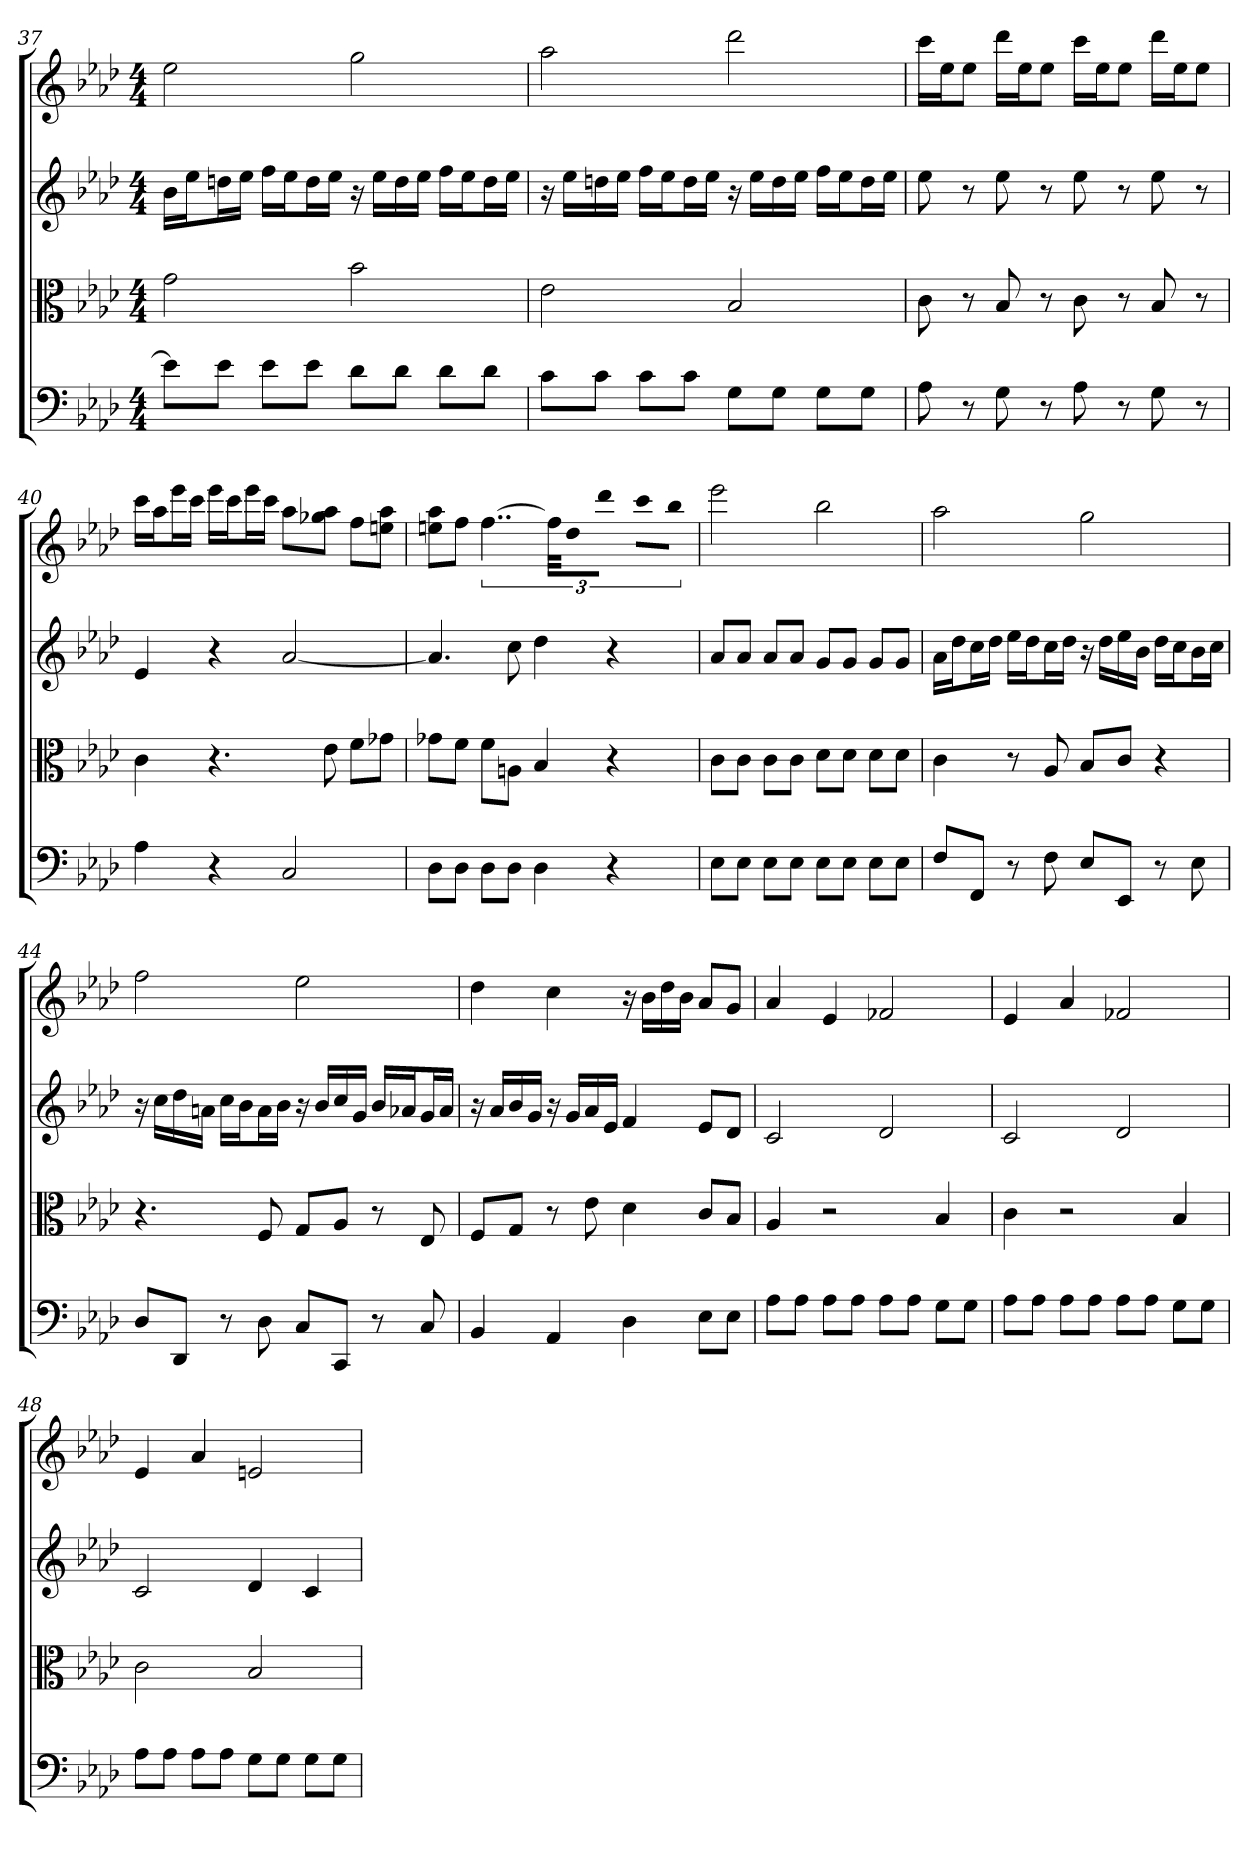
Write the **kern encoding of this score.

**kern	**kern	**kern	**kern
*part4	*part3	*part2	*part1
*staff4	*staff3	*staff2	*staff1
*clefF4	*clefC3	*clefG2	*clefG2
*k[b-e-a-d-]	*k[b-e-a-d-]	*k[b-e-a-d-]	*k[b-e-a-d-]
*f:	*f:	*f:	*f:
*M4/4	*M4/4	*M4/4	*M4/4
=37	=37	=37	=37
8e-\L]	2g	16b-\LL	2ee-
.	.	16ee-\J	.
8e-\J	.	16ddn\L	.
.	.	16ee-\JJ	.
8e-\L	.	16ff\LL	.
.	.	16ee-\J	.
8e-\J	.	16dd\L	.
.	.	16ee-\JJ	.
8d-\L	2b-	16r	2gg
.	.	16ee-\LL	.
8d-\J	.	16dd\	.
.	.	16ee-\JJ	.
8d-\L	.	16ff\LL	.
.	.	16ee-\J	.
8d-\J	.	16dd\L	.
.	.	16ee-\JJ	.
=38	=38	=38	=38
8c\L	2e-	16r	2aa-
.	.	16ee-\LL	.
8c\J	.	16ddn\	.
.	.	16ee-\JJ	.
8c\L	.	16ff\LL	.
.	.	16ee-\J	.
8c\J	.	16dd\L	.
.	.	16ee-\JJ	.
8G\L	2B-	16r	2ddd-
.	.	16ee-\LL	.
8G\J	.	16dd\	.
.	.	16ee-\JJ	.
8G\L	.	16ff\LL	.
.	.	16ee-\J	.
8G\J	.	16dd\L	.
.	.	16ee-\JJ	.
=39	=39	=39	=39
8A-	8c	8ee-	16ccc\LL
.	.	.	16ee-\J
8r	8r	8r	8ee-\J
8G	8B-	8ee-	16ddd-\LL
.	.	.	16ee-\J
8r	8r	8r	8ee-\J
8A-	8c	8ee-	16ccc\LL
.	.	.	16ee-\J
8r	8r	8r	8ee-\J
8G	8B-	8ee-	16ddd-\LL
.	.	.	16ee-\J
8r	8r	8r	8ee-\J
=40	=40	=40	=40
4A-	4c	4e-	16ccc\LL
.	.	.	16aa-\J
.	.	.	16eee-\L
.	.	.	16ccc\JJ
4r	4.r	4r	16eee-\LL
.	.	.	16ccc\J
.	.	.	16eee-\L
.	.	.	16ccc\JJ
2C	.	[2a-	8aa-\L
.	8e-	.	8gg-X\ 8aa-\J
.	8f\L	.	8ff\L
.	8g-X\J	.	8een\ 8aa-\J
=41	=41	=41	=41
8D-\L	8g-X\L	4.a-]	8een\ 8aa-\L
8D-\J	8f\J	.	8ff\J
8D-\L	8f\L	.	[6..ff
8D-\J	8An\J	8cc	.
4D-	4B-	4dd-	.
.	.	.	48ff\KLL]
.	.	.	16dd-\J
.	.	.	8ddd-\J
4r	4r	4r	8ccc\L
.	.	.	8bb-\J
=42	=42	=42	=42
8E-\L	8c\L	8a-/L	2eee-
8E-\J	8c\J	8a-/J	.
8E-\L	8c\L	8a-/L	.
8E-\J	8c\J	8a-/J	.
8E-\L	8d-\L	8g/L	2bb-
8E-\J	8d-\J	8g/J	.
8E-\L	8d-\L	8g/L	.
8E-\J	8d-\J	8g/J	.
=43	=43	=43	=43
8F/L	4c	16a-\LL	2aa-
.	.	16dd-\J	.
8FF/J	.	16cc\L	.
.	.	16dd-\JJ	.
8r	8r	16ee-\LL	.
.	.	16dd-\J	.
8F	8A-	16cc\L	.
.	.	16dd-\JJ	.
8E-/L	8B-/L	16r	2gg
.	.	16dd-\LL	.
8EE-/J	8c/J	16ee-\	.
.	.	16b-\JJ	.
8r	4r	16dd-\LL	.
.	.	16cc\J	.
8E-	.	16b-\L	.
.	.	16cc\JJ	.
=44	=44	=44	=44
8D-/L	4.r	16r	2ff
.	.	16cc\LL	.
8DD-/J	.	16dd-\	.
.	.	16an\JJ	.
8r	.	16cc\LL	.
.	.	16b-\J	.
8D-	8F	16a\L	.
.	.	16b-\JJ	.
8C/L	8G/L	16r	2ee-
.	.	16b-/LL	.
8CC/J	8A-/J	16cc/	.
.	.	16g/JJ	.
8r	8r	16b-/LL	.
.	.	16a-X/J	.
8C	8E-	16g/L	.
.	.	16a-/JJ	.
=45	=45	=45	=45
4BB-	8F/L	16r	4dd-
.	.	16a-/LL	.
.	8G/J	16b-/	.
.	.	16g/JJ	.
4AA-	8r	16r	4cc
.	.	16g/LL	.
.	8e-	16a-/	.
.	.	16e-/JJ	.
4D-	4d-	4f	16r
.	.	.	16b-\LL
.	.	.	16dd-\
.	.	.	16b-\JJ
8E-\L	8c/L	8e-/L	8a-/L
8E-\J	8B-/J	8d-/J	8g/J
=46	=46	=46	=46
8A-\L	4A-	2c	4a-
8A-\J	.	.	.
8A-\L	2r	.	4e-
8A-\J	.	.	.
8A-\L	.	2d-	2f-X
8A-\J	.	.	.
8G\L	4B-	.	.
8G\J	.	.	.
=47	=47	=47	=47
8A-\L	4c	2c	4e-
8A-\J	.	.	.
8A-\L	2r	.	4a-
8A-\J	.	.	.
8A-\L	.	2d-	2f-X
8A-\J	.	.	.
8G\L	4B-	.	.
8G\J	.	.	.
=48	=48	=48	=48
8A-\L	2c	2c	4e-
8A-\J	.	.	.
8A-\L	.	.	4a-
8A-\J	.	.	.
8G\L	2B-	4d-	2en
8G\J	.	.	.
8G\L	.	4c	.
8G\J	.	.	.
=	=	=	=
*-	*-	*-	*-
